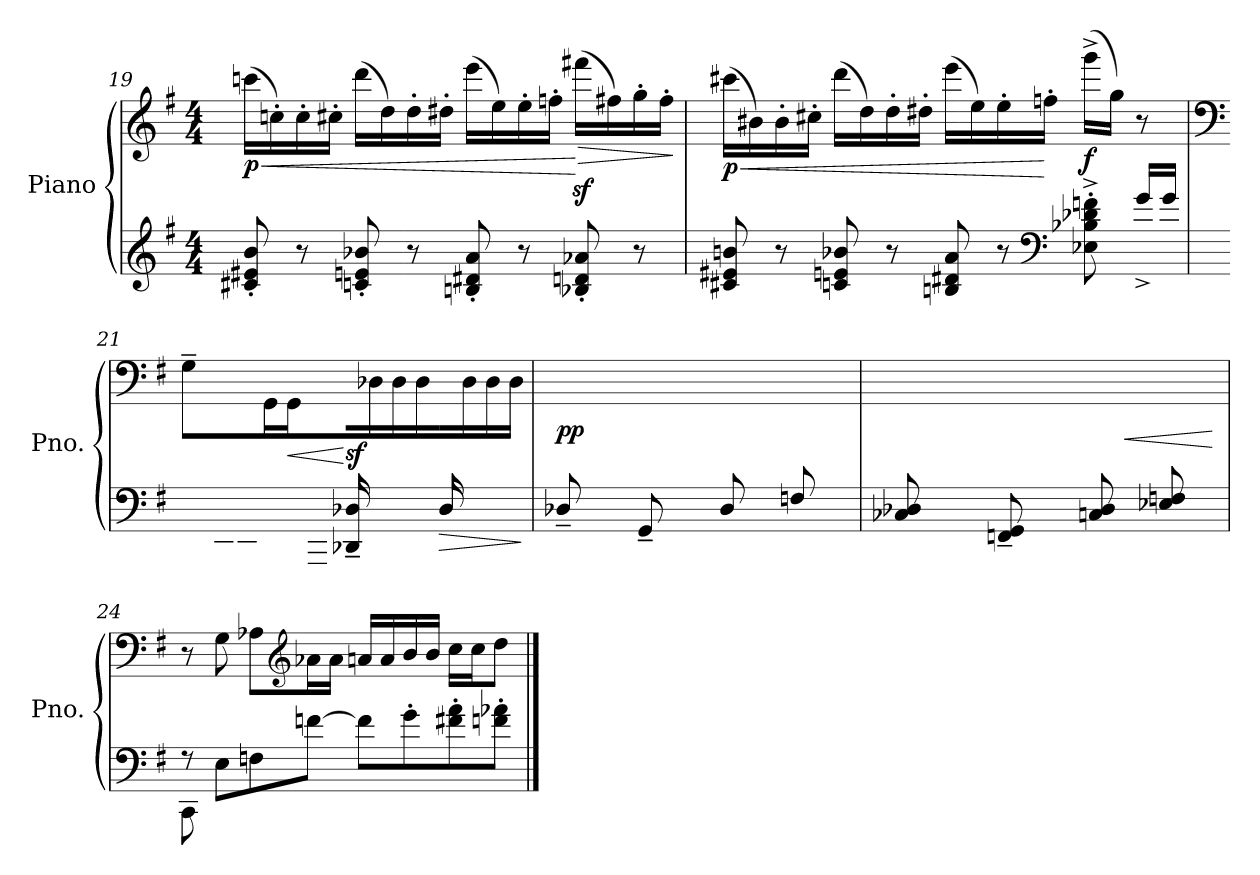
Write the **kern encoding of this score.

**kern	**kern	**dynam
*part1	*part1	*part1
*staff2	*staff1	*staff1/2
*I"Piano	*	*
*I'Pno.	*	*
!!LO:LB:g=z
*clefG2	*clefG2	*
*k[f#]	*k[f#]	*
*M4/4	*M4/4	*
=19	=19	=19
!	!	!LO:HP:b
!	!	!LO:DY:n=1:b
8c#X/' 8e#X/' 8b/'	(>16cccn\LL	< p
.	16ccn'\)	.
8r	16cc'\	.
.	16cc#X'\JJ	.
8cn/' 8en/' 8b-X/'	(>16ddd\LL	.
.	16dd\)	.
8r	16dd'\	.
.	16dd#X'\JJ	.
8Bn/' 8d#X/' 8a/'	(>16eee\LL	.
.	16ee\)	.
8r	16ee'\	.
.	16ffn'\JJ	.
!	!	!LO:HP:n=1:b
8B-X/' 8dn/' 8a-X/'	(>16fff#Xz<\LL	[ >
.	16ff#X\)	.
8r	16gg'\	.
.	16ff#'\JJ	.
.	.	]
=20	=20	=20
!	!	!LO:HP:b
!	!	!LO:DY:n=1:b
8c#X/ 8e#X/ 8bn/	(>16ccc#X\LL	< p
.	16b#X\)	.
8r	16b#'\	.
.	16cc#X'\JJ	.
8cn/ 8en/ 8b-X/	(>16ddd\LL	.
.	16dd\)	.
8r	16dd'\	.
.	16dd#X'\JJ	.
8Bn/ 8d#X/ 8a/	(>16eee\LL	.
.	16ee\)	.
8r	16ee'\	.
.	16ffn'\JJ	[
*clefF4	*	*
!	!	!LO:DY:n=2:b
8E-X\'^ 8B-X\'^ 8d-X\'^ 8fn\'^	(>16ggg^\LL	f
.	16gg\JJ)	.
16g^/LL	8r	.
16g/JJ	.	.
!!LO:LB:g=z
=21	=21	=21
*	*clefF4	*
*^	*	*
8ryy	1ryy	8G~\L	.
16EE'/L	.	8ryy	.
16EE'/JJ	.	.	.
8ryy	.	16GG\LL	.
!	!	!	!LO:HP:b
.	.	16GG\J	<
8GGG~/J	.	8ryy	.
!	!	!	!LO:DY:n=1:b
16DD-X/~ 16D-X/~LL	.	16ryy	[ sf
8.ryy	.	16D-X\	.
.	.	16D-\	.
.	.	16D-\JJ	.
!	!	!	!LO:HP:b=2
16D-/LL	.	16ryy	>
8.ryy	.	16D-\	.
.	.	16D-\	.
.	.	16D-\JJ	.
*v	*v	*	*
.	.	]
=22	=22	=22
*^	*	*
!	!	!	!LO:DY:b
8D-X~/L	8ryy	8ryy	pp
8ryy	8ryy	16C-X'\L	.
.	.	16C-'\JJ	.
8GG~/L	4ryy	8ryy	.
8ryy	.	16E-X'\L	.
.	.	16E-'\JJ	.
8D-/L	2ryy	8ryy	.
8ryy	.	8E-\	.
8Fn/	.	8ryy	.
8ryy	.	8G\J	.
*v	*v	*	*
=23	=23	=23
*	*^	*
8C-X/ 8D-X/L	1ryy	8ryy	.
8ryy	.	16BB--X\ 16Cn\L	.
.	.	16BB--\ 16C\JJ	.
8FFn/~ 8GG/~L	.	8ryy	.
8ryy	.	16D-X\ 16E-X\L	.
.	.	16D-\ 16E-\JJ	.
8C/ 8D-/L	.	8ryy	.
!	!	!	!LO:HP:b
8ryy	.	8D-\ 8E-\	<
8E-X/ 8Fn/	.	8ryy	.
8ryy	.	8Fn\ 8G\J	.
*	*v	*v	*
.	.	[
!!LO:PB:g=z
=24	=24	=24
*^	*	*
8r	8CC\	8r	.
8E\L	2..ryy	8G\	.
8Fn\	.	8A-X\L	.
*	*	*clefG2	*
[8fn\J	.	16a-X\L	.
.	.	16a-\JJ	.
8f\L]	.	16an/LL	.
.	.	16a/	.
8g'\	.	16b/	.
.	.	16b/JJ	.
8f#X\' 8a\'	.	16cc\LL	.
.	.	16cc\J	.
8fn\' 8a-X\'J	.	8dd\J	.
*v	*v	*	*
==	==	==
*-	*-	*-
